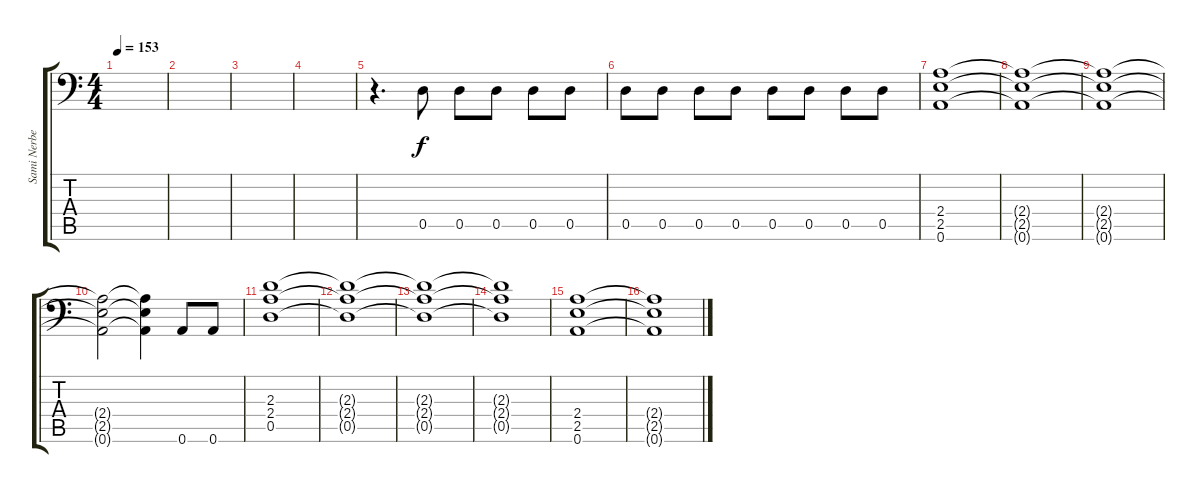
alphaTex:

\track ("Sami Nerberg" "Sami Nerbe") {instrument distortionguitar}
\staff {score tabs}
\tuning (A3 E3 C3 G2 D2 A1) {hide}
\ts (4 4)
\tempo 153
\clef f4
\ks c
|
|
|
|
r.4{d volume 6} 0.5.8{volume 13} 0.5.8 0.5.8 0.5.8 0.5.8 |
0.5.8 0.5.8 0.5.8 0.5.8 0.5.8 0.5.8 0.5.8 0.5.8 |
(2.4 2.5 0.6).1 |
(2.4{t} 2.5{t} 0.6{t}).1 |
(2.4{t} 2.5{t} 0.6{t}).1 |
(2.4{t} 2.5{t} 0.6{t}).2 (2.4{t} 2.5{t} 0.6{t}).4 0.6.8 0.6.8 |
(2.3 2.4 0.5).1 |
(2.3{t} 2.4{t} 0.5{t}).1 |
(2.3{t} 2.4{t} 0.5{t}).1 |
(2.3{t} 2.4{t} 0.5{t}).1 |
(2.4 2.5 0.6).1 |
(2.4{t} 2.5{t} 0.6{t}).1
